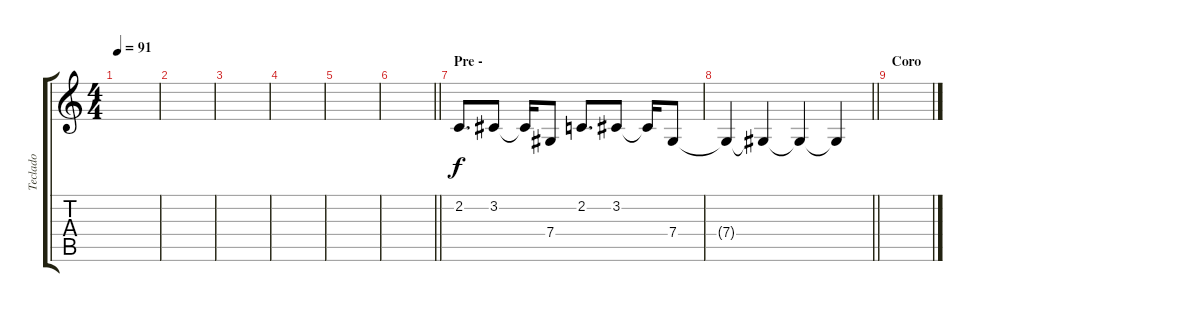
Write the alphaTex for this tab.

\track ("Teclado" "Teclado") {instrument pad7halo}
\staff {score tabs}
\tuning (Eb4 Bb3 Gb3 Db3 Ab2 Eb2) {hide}
\ts (4 4)
\tempo 91
\clef g2
\ks c
|
|
|
|
|
\barLineRight lightlight
|
\section ("" "Pre -")
2.2.8{d} 3.2.8 3.2{t}.16 7.4.8 2.2.8{d} 3.2.8 3.2{t}.16 7.4.8 |
\barLineRight lightlight
7.4{t}.4 7.4{t}.4 7.4{t}.4 7.4{t}.4 |
\section ("" "Coro")
